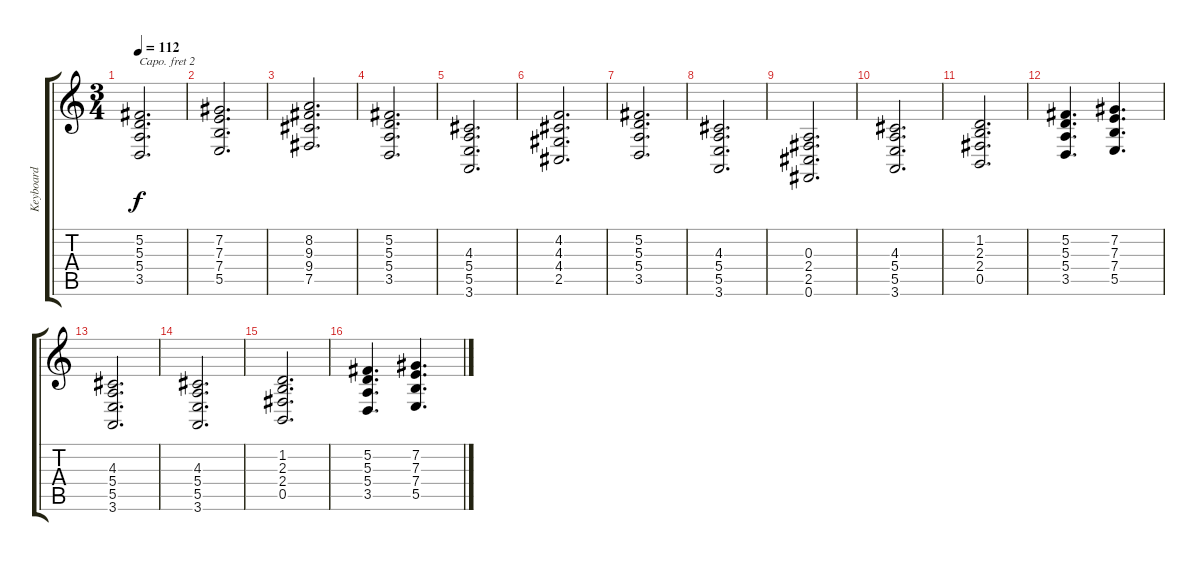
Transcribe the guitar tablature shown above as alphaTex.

\track ("Keyboard" "Keyboard") {instrument synthstrings1}
\staff {score tabs}
\capo 2
\tuning (E4 B3 G3 D3 A2 E2) {hide}
\ts (3 4)
\tempo 112
\clef g2
\ks c
(5.2 5.3 5.4 3.5).2{d dy f} |
(7.2 7.3 7.4 5.5).2{d} |
(8.2 9.3 9.4 7.5).2{d} |
(5.2 5.3 5.4 3.5).2{d} |
(4.3 5.4 5.5 3.6).2{d} |
(4.2 4.3 4.4 2.5).2{d} |
(5.2 5.3 5.4 3.5).2{d} |
(4.3 5.4 5.5 3.6).2{d} |
(0.3 2.4 2.5 0.6).2{d} |
(4.3 5.4 5.5 3.6).2{d} |
(1.2 2.3 2.4 0.5).2{d} |
(5.2 5.3 5.4 3.5).4{d} (7.2 7.3 7.4 5.5).4{d} |
(4.3 5.4 5.5 3.6).2{d} |
(4.3 5.4 5.5 3.6).2{d} |
(1.2 2.3 2.4 0.5).2{d} |
(5.2 5.3 5.4 3.5).4{d} (7.2 7.3 7.4 5.5).4{d}
